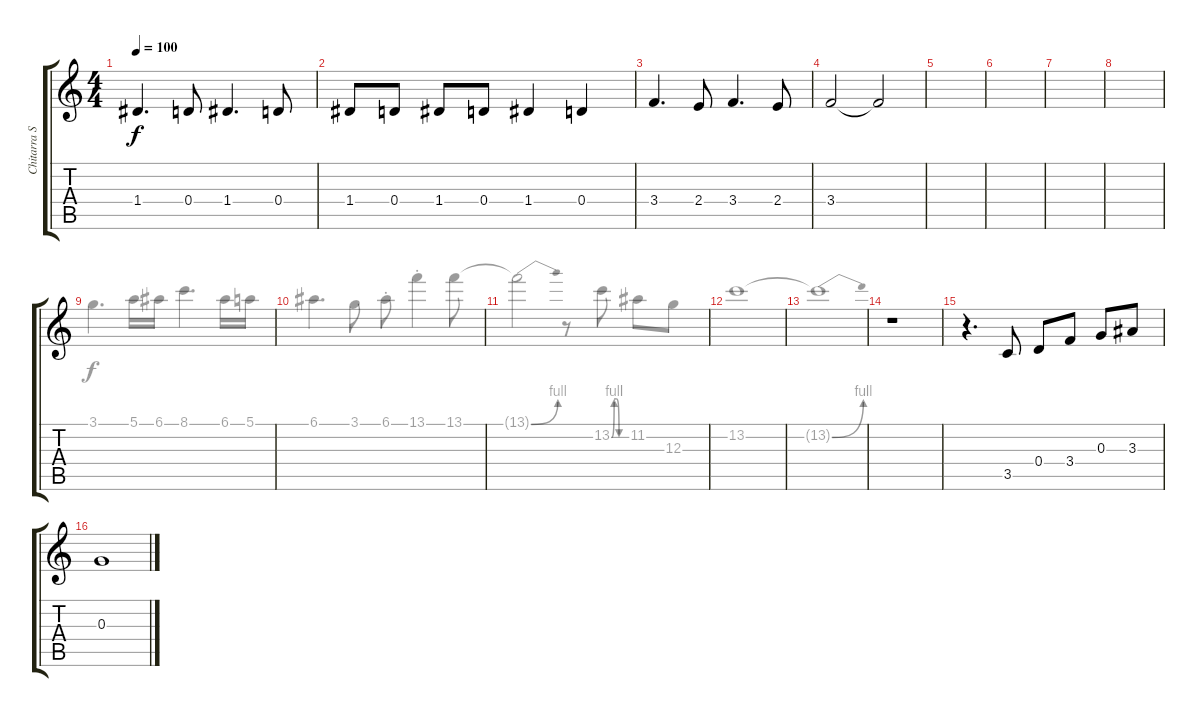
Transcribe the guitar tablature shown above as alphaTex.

\track ("Chitarra Solista" "Chitarra S") {instrument overdrivenguitar}
\staff {score tabs}
\tuning (E4 B3 G3 D3 A2 E2) {hide}
\voice
\ts (4 4)
\tempo 100
\clef g2
\ks c
1.4.4{d dy f} 0.4.8 1.4.4{d} 0.4.8 |
1.4.8 0.4.8 1.4.8 0.4.8 1.4.4 0.4.4 |
3.4.4{d} 2.4.8 3.4.4{d} 2.4.8 |
3.4.2 3.4{t}.2 |
|
|
|
|
|
|
|
|
|
r.1 |
r.4{d} 3.5.8 0.4.8 3.4.8 0.3.8 3.3.8 |
0.3.1
\voice
\clef g2
\ottava regular
\simile none
\ks c
|
|
|
|
|
|
|
|
3.1.4{d} 5.1.16 6.1.16 8.1.4{d} 6.1.16 5.1.16 |
6.1.4{d} 3.1.8 6.1{st}.8 13.1{st}.4 13.1.8 |
13.1{be (bend 0 0 60 4) t}.2 r.8 13.2{be (custom 0 0 10 4 20 4 30 0 60 0)}.8 11.2.8 12.3.8 |
13.2.1 |
13.2{be (bend 0 0 60 4) t}.1 |
|
|
